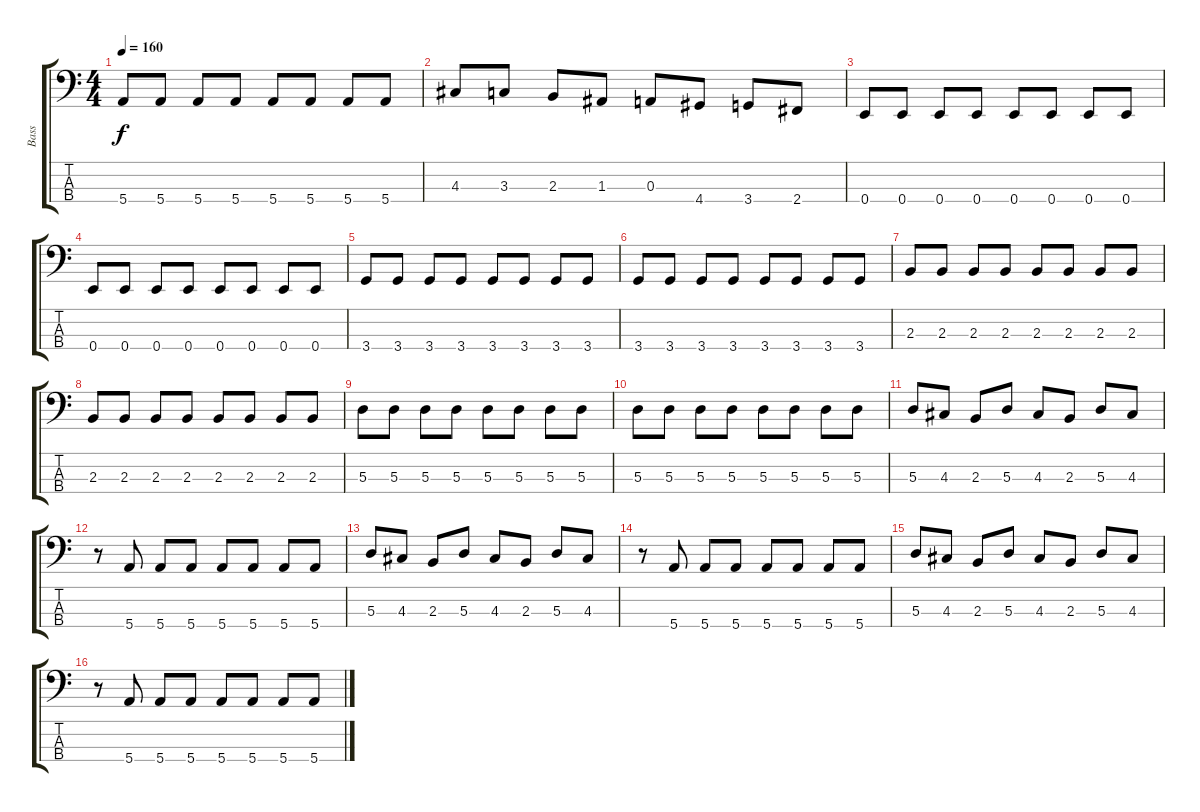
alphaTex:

\track ("Bass" "Bass") {instrument electricbassfinger}
\staff {score tabs}
\tuning (G2 D2 A1 E1) {hide}
\ts (4 4)
\tempo 160
\clef f4
\ks c
5.4.8{dy f} 5.4.8 5.4.8 5.4.8 5.4.8 5.4.8 5.4.8 5.4.8 |
4.3.8 3.3.8 2.3.8 1.3.8 0.3.8 4.4.8 3.4.8 2.4.8 |
0.4.8 0.4.8 0.4.8 0.4.8 0.4.8 0.4.8 0.4.8 0.4.8 |
0.4.8 0.4.8 0.4.8 0.4.8 0.4.8 0.4.8 0.4.8 0.4.8 |
3.4.8 3.4.8 3.4.8 3.4.8 3.4.8 3.4.8 3.4.8 3.4.8 |
3.4.8 3.4.8 3.4.8 3.4.8 3.4.8 3.4.8 3.4.8 3.4.8 |
2.3.8 2.3.8 2.3.8 2.3.8 2.3.8 2.3.8 2.3.8 2.3.8 |
2.3.8 2.3.8 2.3.8 2.3.8 2.3.8 2.3.8 2.3.8 2.3.8 |
5.3.8 5.3.8 5.3.8 5.3.8 5.3.8 5.3.8 5.3.8 5.3.8 |
5.3.8 5.3.8 5.3.8 5.3.8 5.3.8 5.3.8 5.3.8 5.3.8 |
5.3.8 4.3.8 2.3.8 5.3.8 4.3.8 2.3.8 5.3.8 4.3.8 |
r.8 5.4.8 5.4.8 5.4.8 5.4.8 5.4.8 5.4.8 5.4.8 |
5.3.8 4.3.8 2.3.8 5.3.8 4.3.8 2.3.8 5.3.8 4.3.8 |
r.8 5.4.8 5.4.8 5.4.8 5.4.8 5.4.8 5.4.8 5.4.8 |
5.3.8 4.3.8 2.3.8 5.3.8 4.3.8 2.3.8 5.3.8 4.3.8 |
r.8 5.4.8 5.4.8 5.4.8 5.4.8 5.4.8 5.4.8 5.4.8
